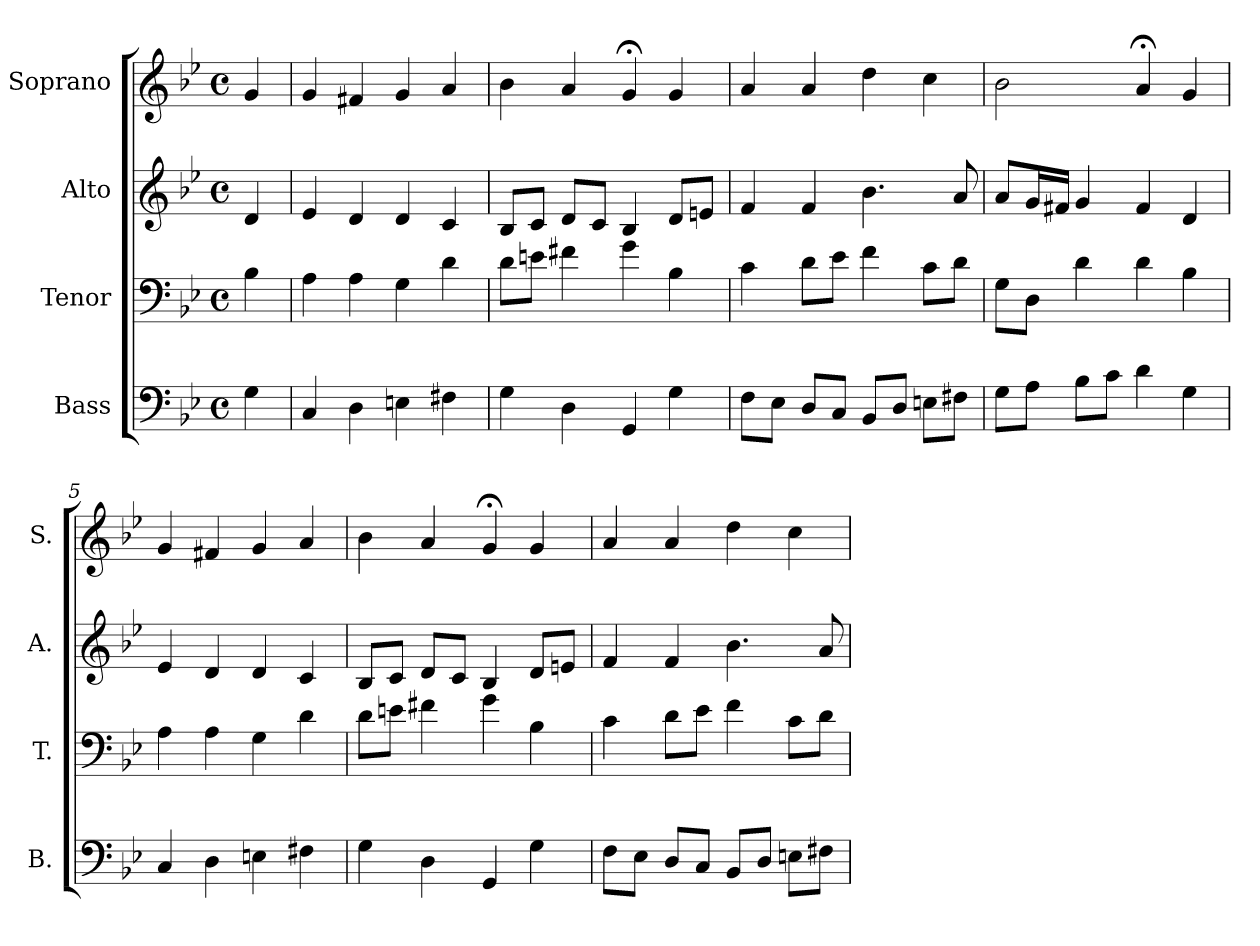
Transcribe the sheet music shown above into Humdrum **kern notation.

**kern	**kern	**kern	**kern
*part4	*part3	*part2	*part1
*staff4	*staff3	*staff2	*staff1
*I"Bass	*I"Tenor	*I"Alto	*I"Soprano
*I'B.	*I'T.	*I'A.	*I'S.
*clefF4	*clefF4	*clefG2	*clefG2
*k[b-e-]	*k[b-e-]	*k[b-e-]	*k[b-e-]
*g:	*g:	*g:	*g:
*M4/4	*M4/4	*M4/4	*M4/4
*met(c)	*met(c)	*met(c)	*met(c)
=	=	=	=
4G\	4B-\	4d/	4g/
=1	=1	=1	=1
4C/	4A\	4e-/	4g/
4D\	4A\	4d/	4f#X/
4En\	4G\	4d/	4g/
4F#X\	4d\	4c/	4a/
=2	=2	=2	=2
4G\	8d\L	8B-/L	4b-\
.	8en\J	8c/J	.
4D\	4f#X\	8d/L	4a/
.	.	8c/J	.
4GG/	4g\	4B-/	4g;</
4G\	4B-\	8d/L	4g/
.	.	8en/J	.
=3	=3	=3	=3
8F\L	4c\	4f/	4a/
8E-\J	.	.	.
8D/L	8d\L	4f/	4a/
8C/J	8e-\J	.	.
8BB-/L	4f\	4.b-\	4dd\
8D/J	.	.	.
8En\L	8c\L	.	4cc\
8F#X\J	8d\J	8a/	.
!!LO:LB:g=z
=4	=4	=4	=4
8G\L	8G\L	8a/L	2b-\
8A\J	8D\J	16g/L	.
.	.	16f#X/JJ	.
8B-\L	4d\	4g/	.
8c\J	.	.	.
4d\	4d\	4f#/	4a;</
4G\	4B-\	4d/	4g/
=5	=5	=5	=5
4C/	4A\	4e-/	4g/
4D\	4A\	4d/	4f#X/
4En\	4G\	4d/	4g/
4F#X\	4d\	4c/	4a/
=6	=6	=6	=6
4G\	8d\L	8B-/L	4b-\
.	8en\J	8c/J	.
4D\	4f#X\	8d/L	4a/
.	.	8c/J	.
4GG/	4g\	4B-/	4g;</
4G\	4B-\	8d/L	4g/
.	.	8en/J	.
=7	=7	=7	=7
8F\L	4c\	4f/	4a/
8E-\J	.	.	.
8D/L	8d\L	4f/	4a/
8C/J	8e-\J	.	.
8BB-/L	4f\	4.b-\	4dd\
8D/J	.	.	.
8En\L	8c\L	.	4cc\
8F#X\J	8d\J	8a/	.
=	=	=	=
*-	*-	*-	*-
